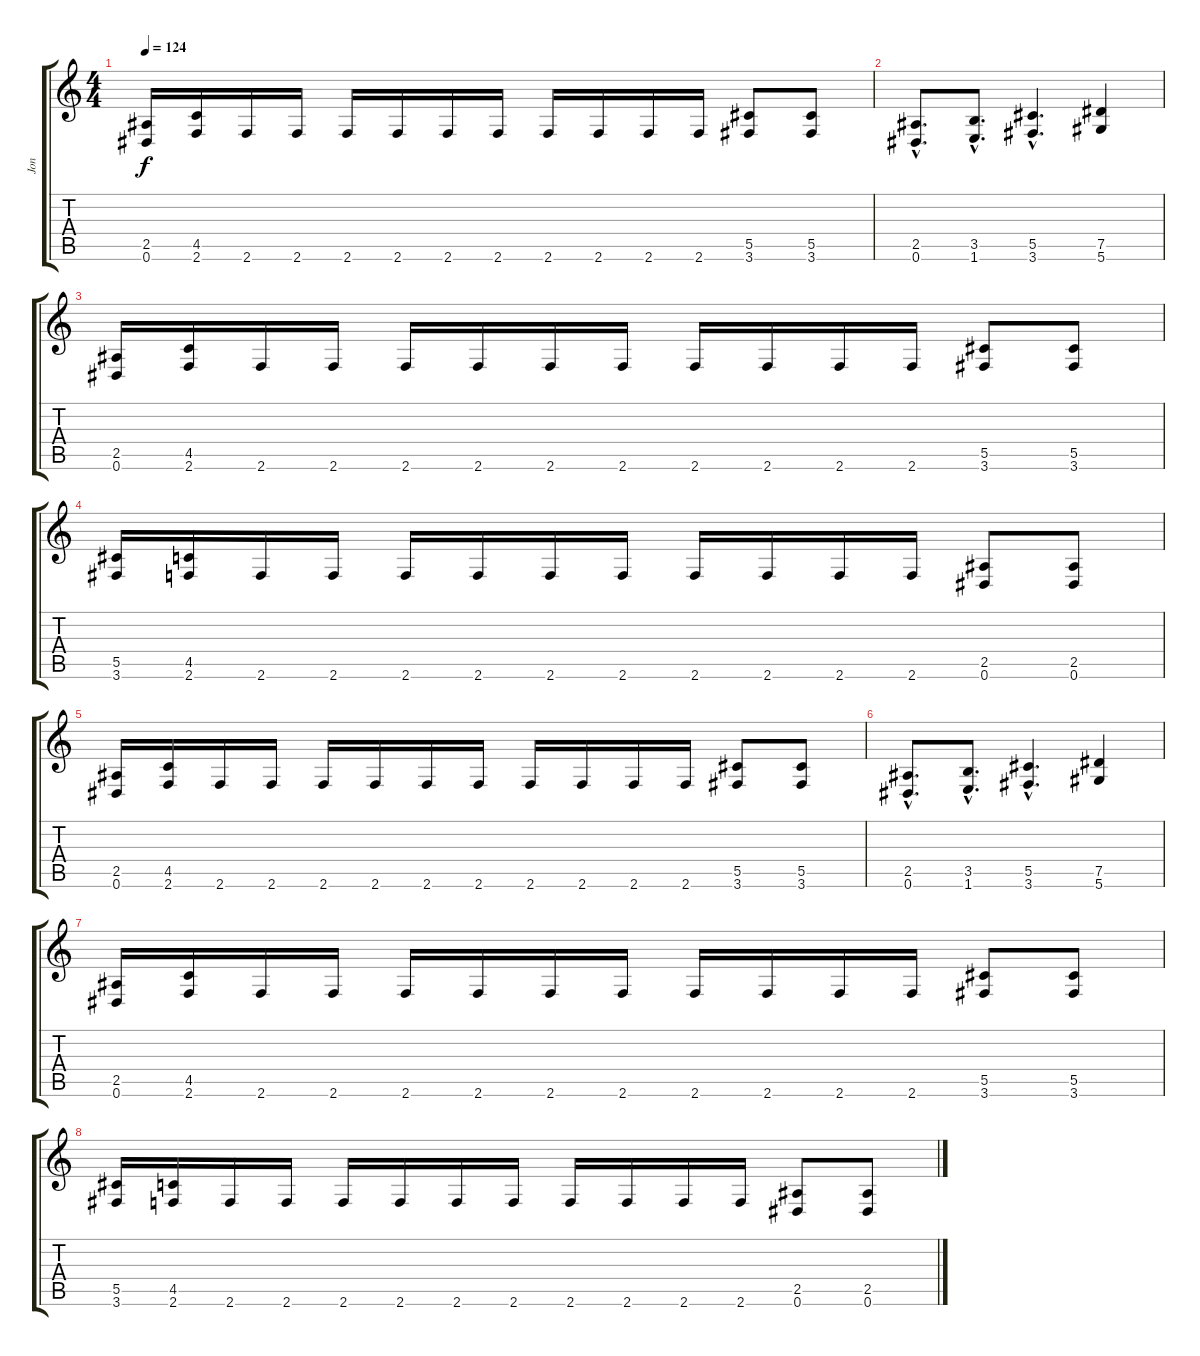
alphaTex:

\track ("Jon" "Jon") {instrument distortionguitar}
\staff {score tabs}
\tuning (Eb4 Bb3 Gb3 Db3 Ab2 Eb2) {hide}
\ts (4 4)
\tempo 124
\clef g2
\ks c
(2.5 0.6).16{dy f} (4.5 2.6).16 2.6.16 2.6.16 2.6.16 2.6.16 2.6.16 2.6.16 2.6.16 2.6.16 2.6.16 2.6.16 (5.5 3.6).8 (5.5 3.6).8 |
(2.5{hac} 0.6{hac}).8{d} (3.5{hac} 1.6{hac}).8{d} (5.5{hac} 3.6{hac}).4{d} (7.5 5.6).4 |
(2.5 0.6).16 (4.5 2.6).16 2.6.16 2.6.16 2.6.16 2.6.16 2.6.16 2.6.16 2.6.16 2.6.16 2.6.16 2.6.16 (5.5 3.6).8 (5.5 3.6).8 |
(5.5 3.6).16 (4.5 2.6).16 2.6.16 2.6.16 2.6.16 2.6.16 2.6.16 2.6.16 2.6.16 2.6.16 2.6.16 2.6.16 (2.5 0.6).8 (2.5 0.6).8 |
(2.5 0.6).16 (4.5 2.6).16 2.6.16 2.6.16 2.6.16 2.6.16 2.6.16 2.6.16 2.6.16 2.6.16 2.6.16 2.6.16 (5.5 3.6).8 (5.5 3.6).8 |
(2.5{hac} 0.6{hac}).8{d} (3.5{hac} 1.6{hac}).8{d} (5.5{hac} 3.6{hac}).4{d} (7.5 5.6).4 |
(2.5 0.6).16 (4.5 2.6).16 2.6.16 2.6.16 2.6.16 2.6.16 2.6.16 2.6.16 2.6.16 2.6.16 2.6.16 2.6.16 (5.5 3.6).8 (5.5 3.6).8 |
(5.5 3.6).16 (4.5 2.6).16 2.6.16 2.6.16 2.6.16 2.6.16 2.6.16 2.6.16 2.6.16 2.6.16 2.6.16 2.6.16 (2.5 0.6).8 (2.5 0.6).8
